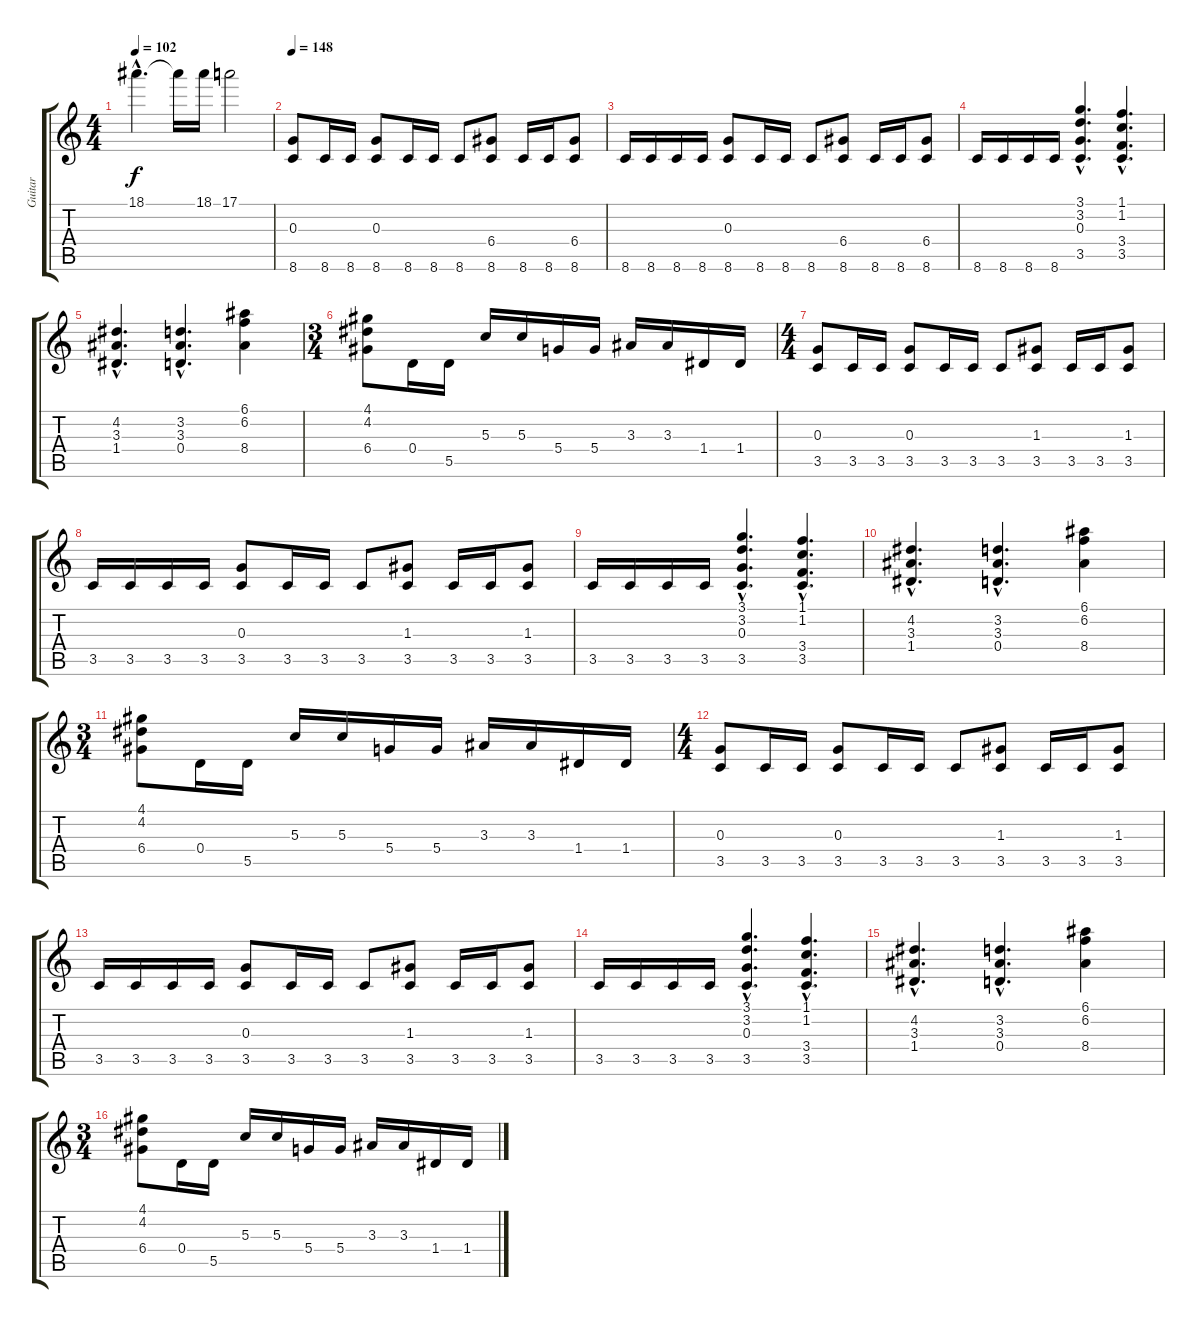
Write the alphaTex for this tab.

\track ("Guitar" "Guitar") {instrument distortionguitar}
\staff {score tabs}
\tuning (E4 B3 G3 D3 A2 E2) {hide}
\ts (4 4)
\tempo 102
\clef g2
\ks c
18.1{hac}.4{d dy f} 18.1{t}.16 18.1.16 17.1.2 |
\tempo 148
(0.3 8.6).8 8.6.16 8.6.16 (0.3 8.6).8 8.6.16 8.6.16 8.6.8 (6.4 8.6).8 8.6.16 8.6.16 (6.4 8.6).8 |
8.6.16 8.6.16 8.6.16 8.6.16 (0.3 8.6).8 8.6.16 8.6.16 8.6.8 (6.4 8.6).8 8.6.16 8.6.16 (6.4 8.6).8 |
8.6.16 8.6.16 8.6.16 8.6.16 (3.1{hac} 3.2{hac} 0.3{hac} 3.5{hac}).4{d} (1.1{hac} 1.2{hac} 3.4{hac} 3.5{hac}).4{d} |
(4.2{hac} 3.3{hac} 1.4{hac}).4{d} (3.2{hac} 3.3{hac} 0.4{hac}).4{d} (6.1 6.2 8.4).4 |
\ts (3 4)
(4.1 4.2 6.4).8 0.4.16 5.5.16 5.3.16 5.3.16 5.4.16 5.4.16 3.3.16 3.3.16 1.4.16 1.4.16 |
\ts (4 4)
(0.3 3.5).8 3.5.16 3.5.16 (0.3 3.5).8 3.5.16 3.5.16 3.5.8 (1.3 3.5).8 3.5.16 3.5.16 (1.3 3.5).8 |
3.5.16 3.5.16 3.5.16 3.5.16 (0.3 3.5).8 3.5.16 3.5.16 3.5.8 (1.3 3.5).8 3.5.16 3.5.16 (1.3 3.5).8 |
3.5.16 3.5.16 3.5.16 3.5.16 (3.1{hac} 3.2{hac} 0.3{hac} 3.5{hac}).4{d} (1.1{hac} 1.2{hac} 3.4{hac} 3.5{hac}).4{d} |
(4.2{hac} 3.3{hac} 1.4{hac}).4{d} (3.2{hac} 3.3{hac} 0.4{hac}).4{d} (6.1 6.2 8.4).4 |
\ts (3 4)
(4.1 4.2 6.4).8 0.4.16 5.5.16 5.3.16 5.3.16 5.4.16 5.4.16 3.3.16 3.3.16 1.4.16 1.4.16 |
\ts (4 4)
(0.3 3.5).8 3.5.16 3.5.16 (0.3 3.5).8 3.5.16 3.5.16 3.5.8 (1.3 3.5).8 3.5.16 3.5.16 (1.3 3.5).8 |
3.5.16 3.5.16 3.5.16 3.5.16 (0.3 3.5).8 3.5.16 3.5.16 3.5.8 (1.3 3.5).8 3.5.16 3.5.16 (1.3 3.5).8 |
3.5.16 3.5.16 3.5.16 3.5.16 (3.1{hac} 3.2{hac} 0.3{hac} 3.5{hac}).4{d} (1.1{hac} 1.2{hac} 3.4{hac} 3.5{hac}).4{d} |
(4.2{hac} 3.3{hac} 1.4{hac}).4{d} (3.2{hac} 3.3{hac} 0.4{hac}).4{d} (6.1 6.2 8.4).4 |
\ts (3 4)
(4.1 4.2 6.4).8 0.4.16 5.5.16 5.3.16 5.3.16 5.4.16 5.4.16 3.3.16 3.3.16 1.4.16 1.4.16
